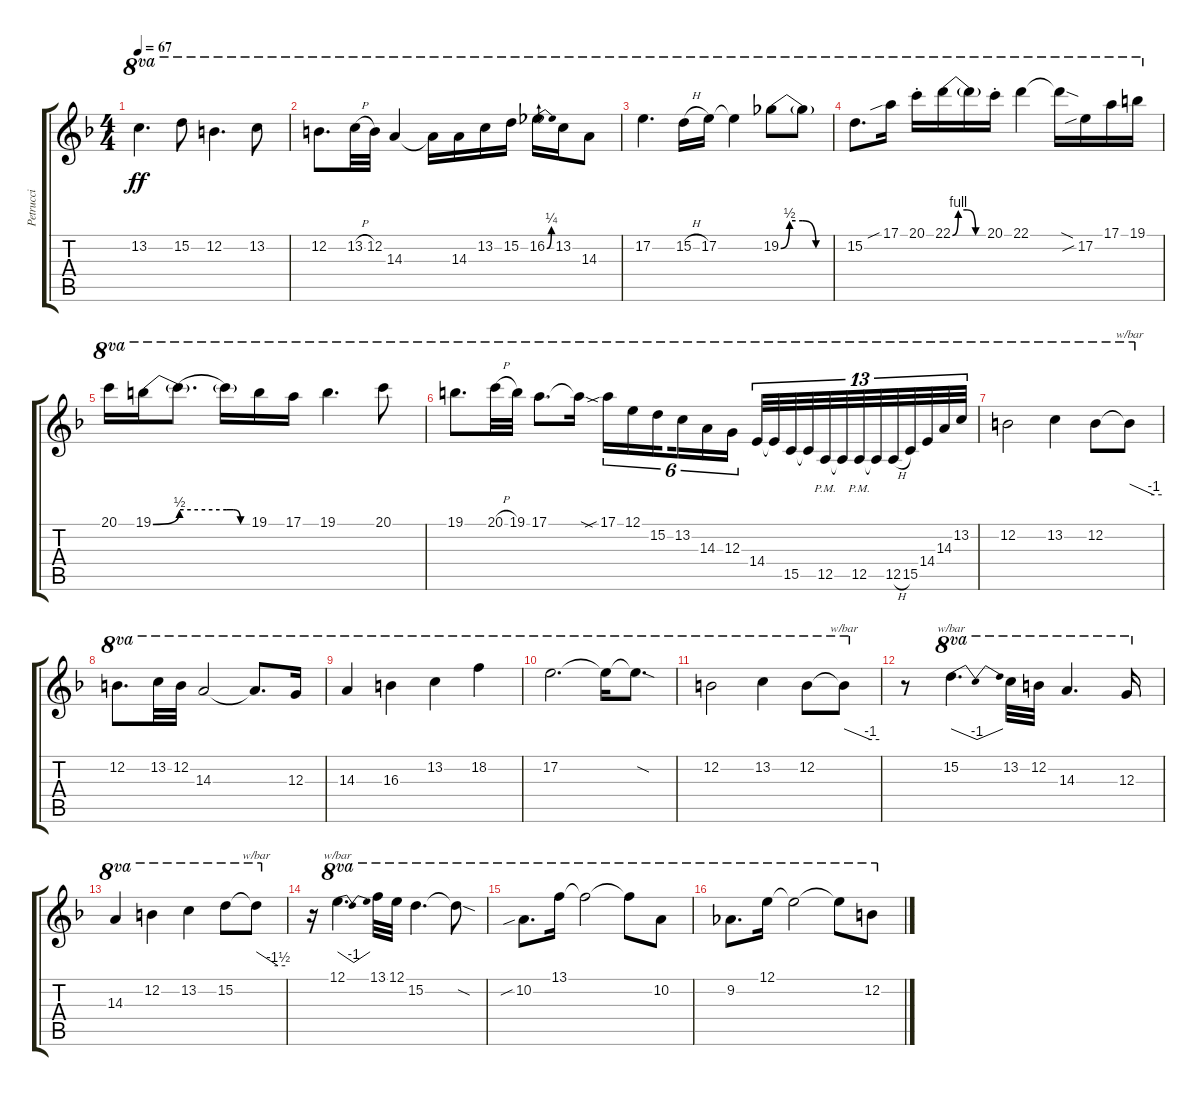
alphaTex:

\track ("Petrucci" "Petrucci") {instrument distortionguitar}
\staff {score tabs}
\tuning (E4 B3 G3 D3 A2 E2) {hide}
\ts (4 4)
\tempo 67
\clef g2
\ks f
13.2.4{d ot 8va dy ff} 15.2.8{ot 8va} 12.2.4{d ot 8va} 13.2.8{ot 8va} |
12.2.8{d ot 8va} 13.2{h}.32{ot 8va} 12.2.32{ot 8va} 14.3.4{ot 8va} 14.3{t}.16{ot 8va} 14.3.16{ot 8va} 13.2.16{ot 8va} 15.2.16{ot 8va} 16.2{be (bend 0 0 60 1)}.16{ot 8va} 13.2.16{ot 8va} 14.3.8{ot 8va} |
17.2.4{d ot 8va} 15.2{h}.16{ot 8va} 17.2.16{ot 8va} 17.2{t}.4{ot 8va} 19.2{be (custom 0 0 10 2 25 2 40 0 60 0)}.8{ot 8va} 19.2{t}.8{ot 8va} |
15.2.8{d ot 8va} 17.1{sib}.16{ot 8va} 20.1{st}.16{ot 8va} 22.1{be (custom 0 0 10 4 25 4 40 0 60 0)}.16{ot 8va} 22.1{t}.16{ot 8va} 20.1{st}.16{ot 8va} 22.1.4{ot 8va} 22.1{sod t}.16{ot 8va} 17.2{sib}.16{ot 8va} 17.1.16{ot 8va} 19.1.16{ot 8va} |
20.1.16{ot 8va} 19.1{be (bend 0 0 60 2)}.16{ot 8va} 19.1{be (hold 0 2 60 2) t}.8{d ot 8va} 19.1{be (custom 0 2 20 2 40 0 60 0) t}.16{ot 8va} 19.1.16{ot 8va} 17.1.16{ot 8va} 19.1.4{d ot 8va} 20.1.8{ot 8va} |
19.1.8{d ot 8va} 20.1{h}.32{ot 8va} 19.1.32{ot 8va} 17.1.8{d ot 8va} 17.1{sod t}.16{ot 8va} 17.1{sib}.16{tu (6 4) ot 8va} 12.1.16{tu (6 4) ot 8va} 15.2.16{tu (6 4) ot 8va beam splitsecondary} 13.2.16{tu (6 4) ot 8va} 14.3.16{tu (6 4) ot 8va} 12.3.16{tu (6 4) ot 8va} 14.4.32{tu (13 8) ot 8va} 14.4{t}.32{tu (13 8) ot 8va} 15.5.32{tu (13 8) ot 8va} 15.5{t}.32{tu (13 8) ot 8va} 12.5{pm}.32{tu (13 8) ot 8va} 12.5{t}.32{tu (13 8) ot 8va} 12.5{pm}.32{tu (13 8) ot 8va} 12.5{t}.32{tu (13 8) ot 8va} 12.5{h}.32{tu (13 8) ot 8va} 15.5.32{tu (13 8) ot 8va} 14.4.32{tu (13 8) ot 8va} 14.3.32{tu (13 8) ot 8va} 13.2.32{tu (13 8) ot 8va} |
12.2.2{ot 8va} 13.2.4{ot 8va} 12.2.8{ot 8va} 12.2{t}.8{tbe (custom default 0 0 45 -4 60 -4) ot 8va} |
12.2.8{d ot 8va} 13.2.32{ot 8va} 12.2.32{ot 8va} 14.3.2{ot 8va} 14.3{t}.8{d ot 8va} 12.3.16{ot 8va} |
14.3.4{ot 8va} 16.3.4{ot 8va} 13.2.4{ot 8va} 18.2.4{ot 8va} |
17.2.2{d ot 8va} 17.2{t}.16{ot 8va} 17.2{sod t}.8{d ot 8va} |
12.2.2{ot 8va} 13.2.4{ot 8va} 12.2.8{ot 8va} 12.2{t}.8{tbe (custom default 0 0 45 -4 60 -4) ot 8va} |
r.8 15.2.4{d tbe (dip default 0 0 30 -4 60 0) ot 8va} 13.2.32{ot 8va} 12.2.32{ot 8va} 14.3.4{d ot 8va} 12.3.16{ot 8va} |
14.3.4{ot 8va} 12.2.4{ot 8va} 13.2.4{ot 8va} 15.2.8{ot 8va} 15.2{t}.8{tbe (custom default 0 0 45 -6 60 -6) ot 8va} |
r.16 12.1.4{d tbe (dip default 0 0 30 -4 60 0) ot 8va} 13.1.32{ot 8va} 12.1.32{ot 8va} 15.2.4{d ot 8va} 15.2{sod t}.8{ot 8va} |
10.2{sib}.8{d ot 8va} 13.1.16{ot 8va} 13.1{t}.2{ot 8va} 13.1{t}.8{ot 8va} 10.2.8{ot 8va} |
9.2.8{d ot 8va} 12.1.16{ot 8va} 12.1{t}.2{ot 8va} 12.1{t}.8{ot 8va} 12.2.8{ot 8va}
